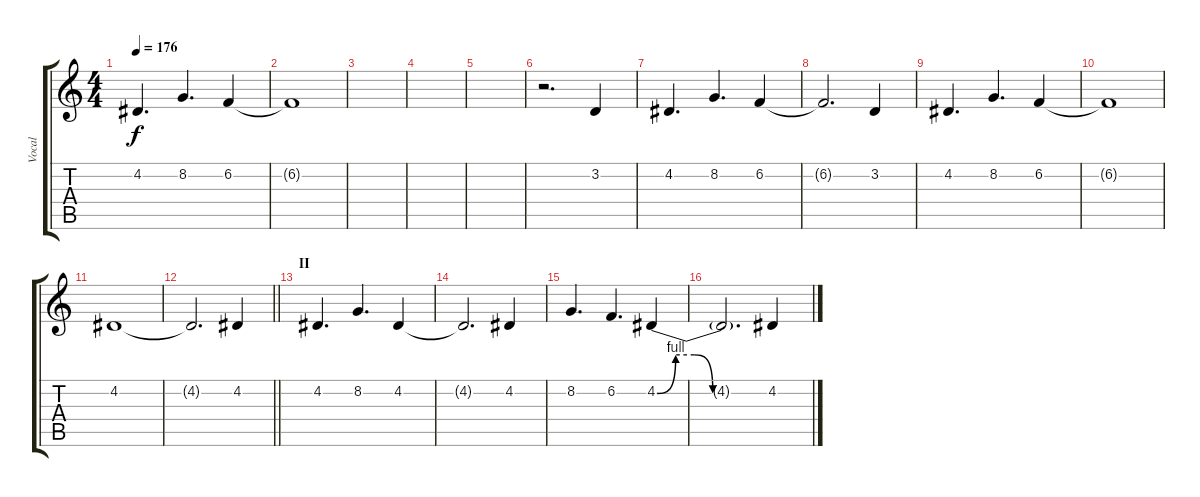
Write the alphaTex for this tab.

\track ("Vocal" "Vocal") {instrument synthbrass1}
\staff {score tabs}
\tuning (E4 B3 G3 D3 A2 D2) {hide}
\ts (4 4)
\tempo 176
\clef g2
\ks c
4.2.4{d dy f} 8.2.4{d} 6.2.4 |
6.2{t}.1 |
|
|
|
r.2{d} 3.2.4 |
4.2.4{d} 8.2.4{d} 6.2.4 |
6.2{t}.2{d} 3.2.4 |
4.2.4{d} 8.2.4{d} 6.2.4 |
6.2{t}.1 |
4.2.1 |
\barLineRight lightlight
4.2{t}.2{d} 4.2.4 |
\section ("" "II")
4.2.4{d} 8.2.4{d} 4.2.4 |
4.2{t}.2{d} 4.2.4 |
8.2.4{d} 6.2.4{d} 4.2{be (custom 0 0 10 4 20 4 30 0 60 0)}.4 |
4.2{t}.2{d} 4.2.4
